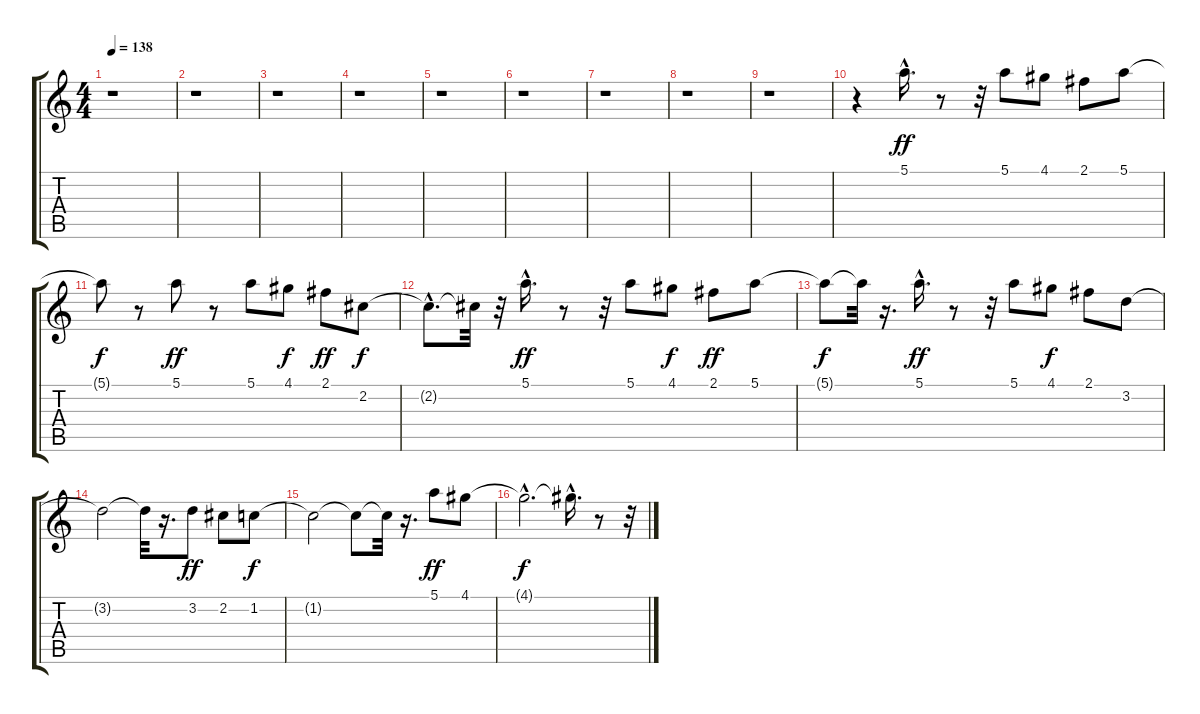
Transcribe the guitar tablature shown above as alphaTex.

\track "" {instrument overdrivenguitar}
\staff {score tabs}
\tuning (E4 B3 G3 D3 A2 E2) {hide}
\ts (4 4)
\tempo 138
\clef g2
\ks c
r.1{dy f} |
r.1 |
r.1 |
r.1 |
r.1 |
r.1 |
r.1 |
r.1 |
r.1 |
r.4 5.1{hac}.16{d dy ff} r.8 r.32 5.1.8 4.1.8 2.1.8 5.1.8 |
5.1{t}.8{dy f} r.8 5.1.8{dy ff} r.8 5.1.8 4.1.8{dy f} 2.1.8{dy ff} 2.2.8{dy f} |
2.2{hac t}.8{d} 2.2{t}.32 r.32 5.1{hac}.16{d dy ff} r.8 r.32 5.1.8 4.1.8{dy f} 2.1.8{dy ff} 5.1.8 |
5.1{t}.8{dy f} 5.1{t}.32 r.16{d} 5.1{hac}.16{d dy ff} r.8 r.32 5.1.8 4.1.8{dy f} 2.1.8 3.2.8 |
3.2{t}.2 3.2{t}.32 r.16{d} 3.2.8{dy ff} 2.2.8 1.2.8{dy f} |
1.2{t}.2 1.2{t}.8 1.2{t}.32 r.16{d} 5.1.8{dy ff} 4.1.8 |
4.1{hac t}.2{d dy f} 4.1{hac t}.16{d} r.8 r.32
